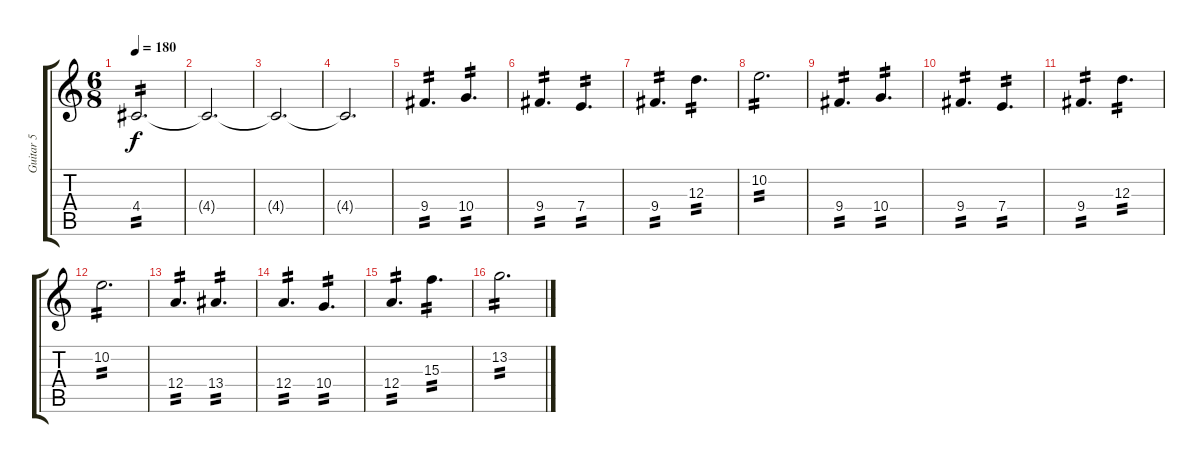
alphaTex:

\track ("Guitar 5" "Guitar 5") {instrument distortionguitar}
\staff {score tabs}
\tuning (B3 Gb3 D3 A2 E2 B1) {hide}
\ts (6 8)
\tempo 180
\clef g2
\ks c
4.4.2{d tp 2 dy f} |
4.4{t}.2{d} |
4.4{t}.2{d} |
4.4{t}.2{d} |
9.4.4{d tp 2} 10.4.4{d tp 2} |
9.4.4{d tp 2} 7.4.4{d tp 2} |
9.4.4{d tp 2} 12.3.4{d tp 2} |
10.2.2{d tp 2} |
9.4.4{d tp 2} 10.4.4{d tp 2} |
9.4.4{d tp 2} 7.4.4{d tp 2} |
9.4.4{d tp 2} 12.3.4{d tp 2} |
10.2.2{d tp 2} |
12.4.4{d tp 2} 13.4.4{d tp 2} |
12.4.4{d tp 2} 10.4.4{d tp 2} |
12.4.4{d tp 2} 15.3.4{d tp 2} |
13.2.2{d tp 2}
